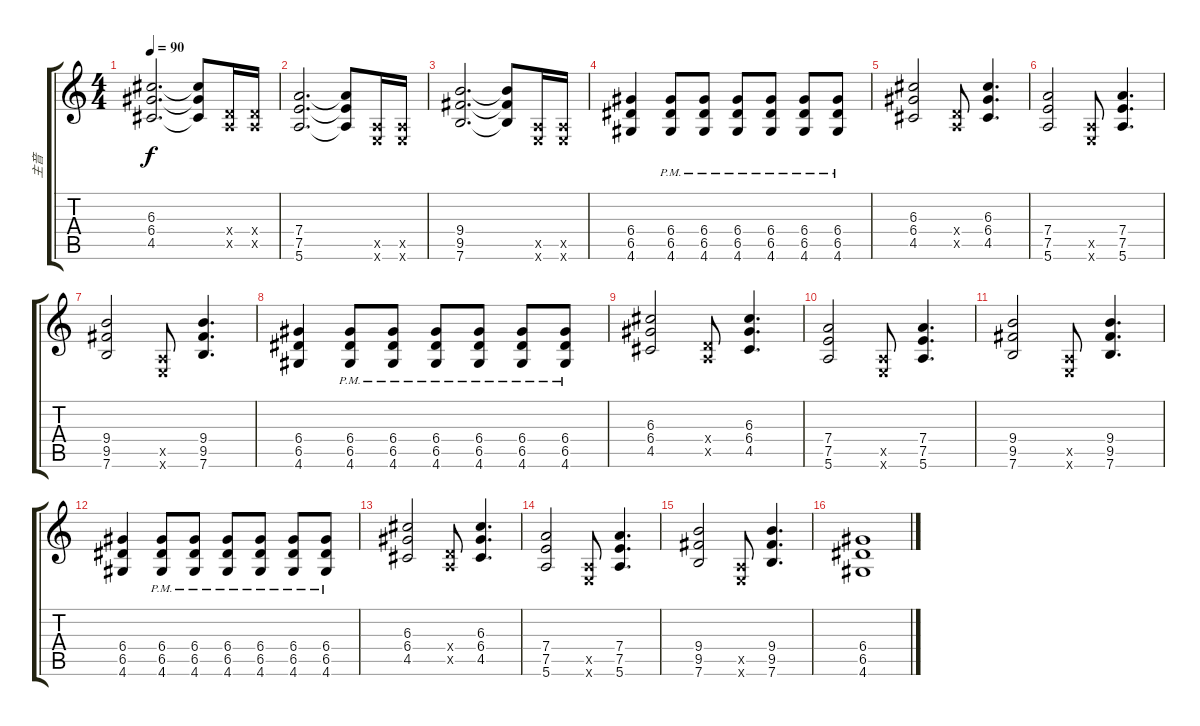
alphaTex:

\track ("主音" "主音") {instrument overdrivenguitar}
\staff {score tabs}
\tuning (E4 B3 G3 D3 A2 E2) {hide}
\ts (4 4)
\tempo 90
\clef g2
\ks c
(6.3 6.4 4.5).2{d dy f} (6.3{t} 6.4{t} 4.5{t}).8 (0.4{x} 0.5{x}).16 (0.4{x} 0.5{x}).16 |
(7.4 7.5 5.6).2{d} (7.4{t} 7.5{t} 5.6{t}).8 (0.5{x} 0.6{x}).16 (0.5{x} 0.6{x}).16 |
(9.4 9.5 7.6).2{d} (9.4{t} 9.5{t} 7.6{t}).8 (0.5{x} 0.6{x}).16 (0.5{x} 0.6{x}).16 |
(6.4 6.5 4.6).4 (6.4{pm} 6.5{pm} 4.6{pm}).8 (6.4{pm} 6.5{pm} 4.6{pm}).8 (6.4{pm} 6.5{pm} 4.6{pm}).8 (6.4{pm} 6.5{pm} 4.6{pm}).8 (6.4{pm} 6.5{pm} 4.6{pm}).8 (6.4{pm} 6.5{pm} 4.6{pm}).8 |
(6.3 6.4 4.5).2 (0.4{x} 0.5{x}).8 (6.3 6.4 4.5).4{d} |
(7.4 7.5 5.6).2 (0.5{x} 0.6{x}).8 (7.4 7.5 5.6).4{d} |
(9.4 9.5 7.6).2 (0.5{x} 0.6{x}).8 (9.4 9.5 7.6).4{d} |
(6.4 6.5 4.6).4 (6.4{pm} 6.5{pm} 4.6{pm}).8 (6.4{pm} 6.5{pm} 4.6{pm}).8 (6.4{pm} 6.5{pm} 4.6{pm}).8 (6.4{pm} 6.5{pm} 4.6{pm}).8 (6.4{pm} 6.5{pm} 4.6{pm}).8 (6.4{pm} 6.5{pm} 4.6{pm}).8 |
(6.3 6.4 4.5).2 (0.4{x} 0.5{x}).8 (6.3 6.4 4.5).4{d} |
(7.4 7.5 5.6).2 (0.5{x} 0.6{x}).8 (7.4 7.5 5.6).4{d} |
(9.4 9.5 7.6).2 (0.5{x} 0.6{x}).8 (9.4 9.5 7.6).4{d} |
(6.4 6.5 4.6).4 (6.4{pm} 6.5{pm} 4.6{pm}).8 (6.4{pm} 6.5{pm} 4.6{pm}).8 (6.4{pm} 6.5{pm} 4.6{pm}).8 (6.4{pm} 6.5{pm} 4.6{pm}).8 (6.4{pm} 6.5{pm} 4.6{pm}).8 (6.4{pm} 6.5{pm} 4.6{pm}).8 |
(6.3 6.4 4.5).2 (0.4{x} 0.5{x}).8 (6.3 6.4 4.5).4{d} |
(7.4 7.5 5.6).2 (0.5{x} 0.6{x}).8 (7.4 7.5 5.6).4{d} |
(9.4 9.5 7.6).2 (0.5{x} 0.6{x}).8 (9.4 9.5 7.6).4{d} |
(6.4 6.5 4.6).1
